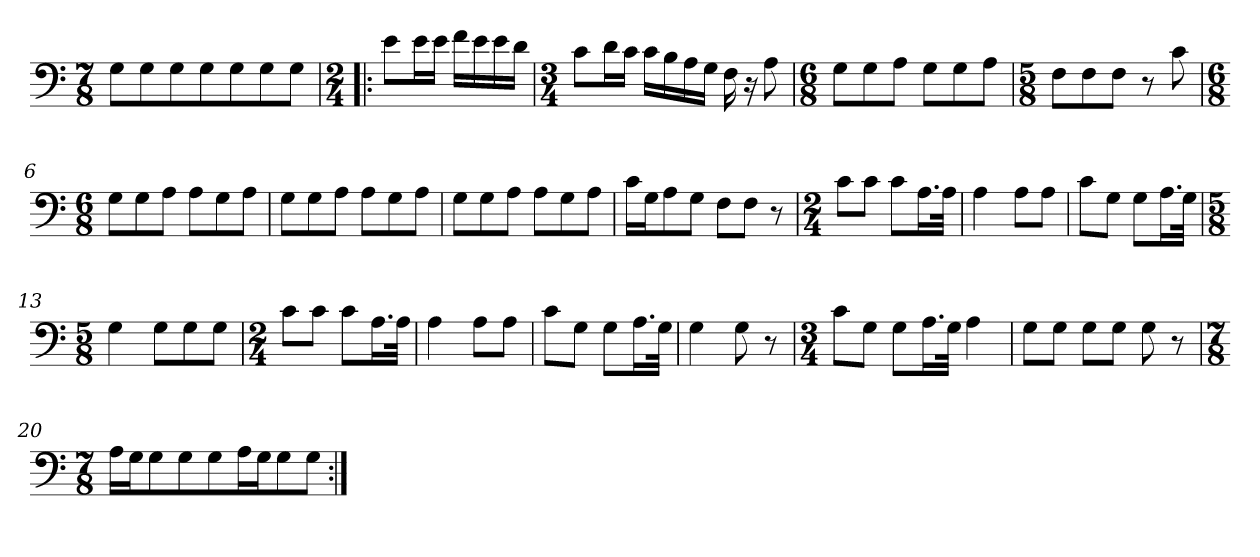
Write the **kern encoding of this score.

**kern
*part1
*staff1
*clefF4
*k[]
*M7/8
=1
8G\L
8G\
8G\
8G\
8G\
8G\
8G\J
=2!|:
*M2/4
8e\L
16e\L
16e\JJ
16f\LL
16e\
16e\
16d\JJ
=3
*M3/4
8c\L
16d\L
16c\JJ
16c\LL
16B\
16A\
16G\JJ
16F\
16r
8A\
=4
*M6/8
8G\L
8G\
8A\J
8G\L
8G\
8A\J
=5
*M5/8
8F\L
8F\
8F\J
8r
8c\
=6
*M6/8
8G\L
8G\
8A\J
8A\L
8G\
8A\J
=7
8G\L
8G\
8A\J
8A\L
8G\
8A\J
=8
8G\L
8G\
8A\J
8A\L
8G\
8A\J
=9
16c\LL
16G\J
8A\
8G\J
8F\L
8F\J
8r
=10
*M2/4
8c\L
8c\J
8c\L
16.A\L
32A\JJk
=11
4A\
8A\L
8A\J
=12
8c\L
8G\J
8G\L
16.A\L
32G\JJk
=13
*M5/8
4G\
8G\L
8G\
8G\J
=14
*M2/4
8c\L
8c\J
8c\L
16.A\L
32A\JJk
=15
4A\
8A\L
8A\J
=16
8c\L
8G\J
8G\L
16.A\L
32G\JJk
=17
4G\
8G\
8r
=18
*M3/4
8c\L
8G\J
8G\L
16.A\L
32G\JJk
4A\
=19
8G\L
8G\J
8G\L
8G\J
8G\
8r
=20
*M7/8
16A\LL
16G\J
8G\
8G\
8G\
16A\L
16G\J
8G\
8G\J
=:|!
*-
